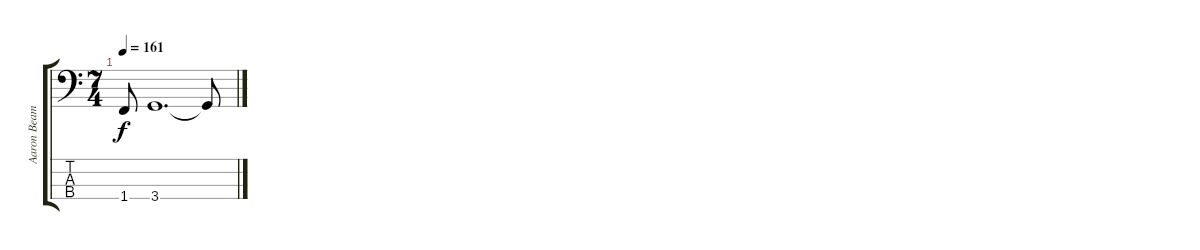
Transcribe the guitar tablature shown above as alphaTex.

\track ("Aaron Beam" "Aaron Beam") {instrument electricbassfinger}
\staff {score tabs}
\tuning (G2 D2 A1 E1) {hide}
\ts (7 4)
\tempo 161
\clef f4
\ks c
1.4.8{dy f} 3.4.1{d} 3.4{t}.8
